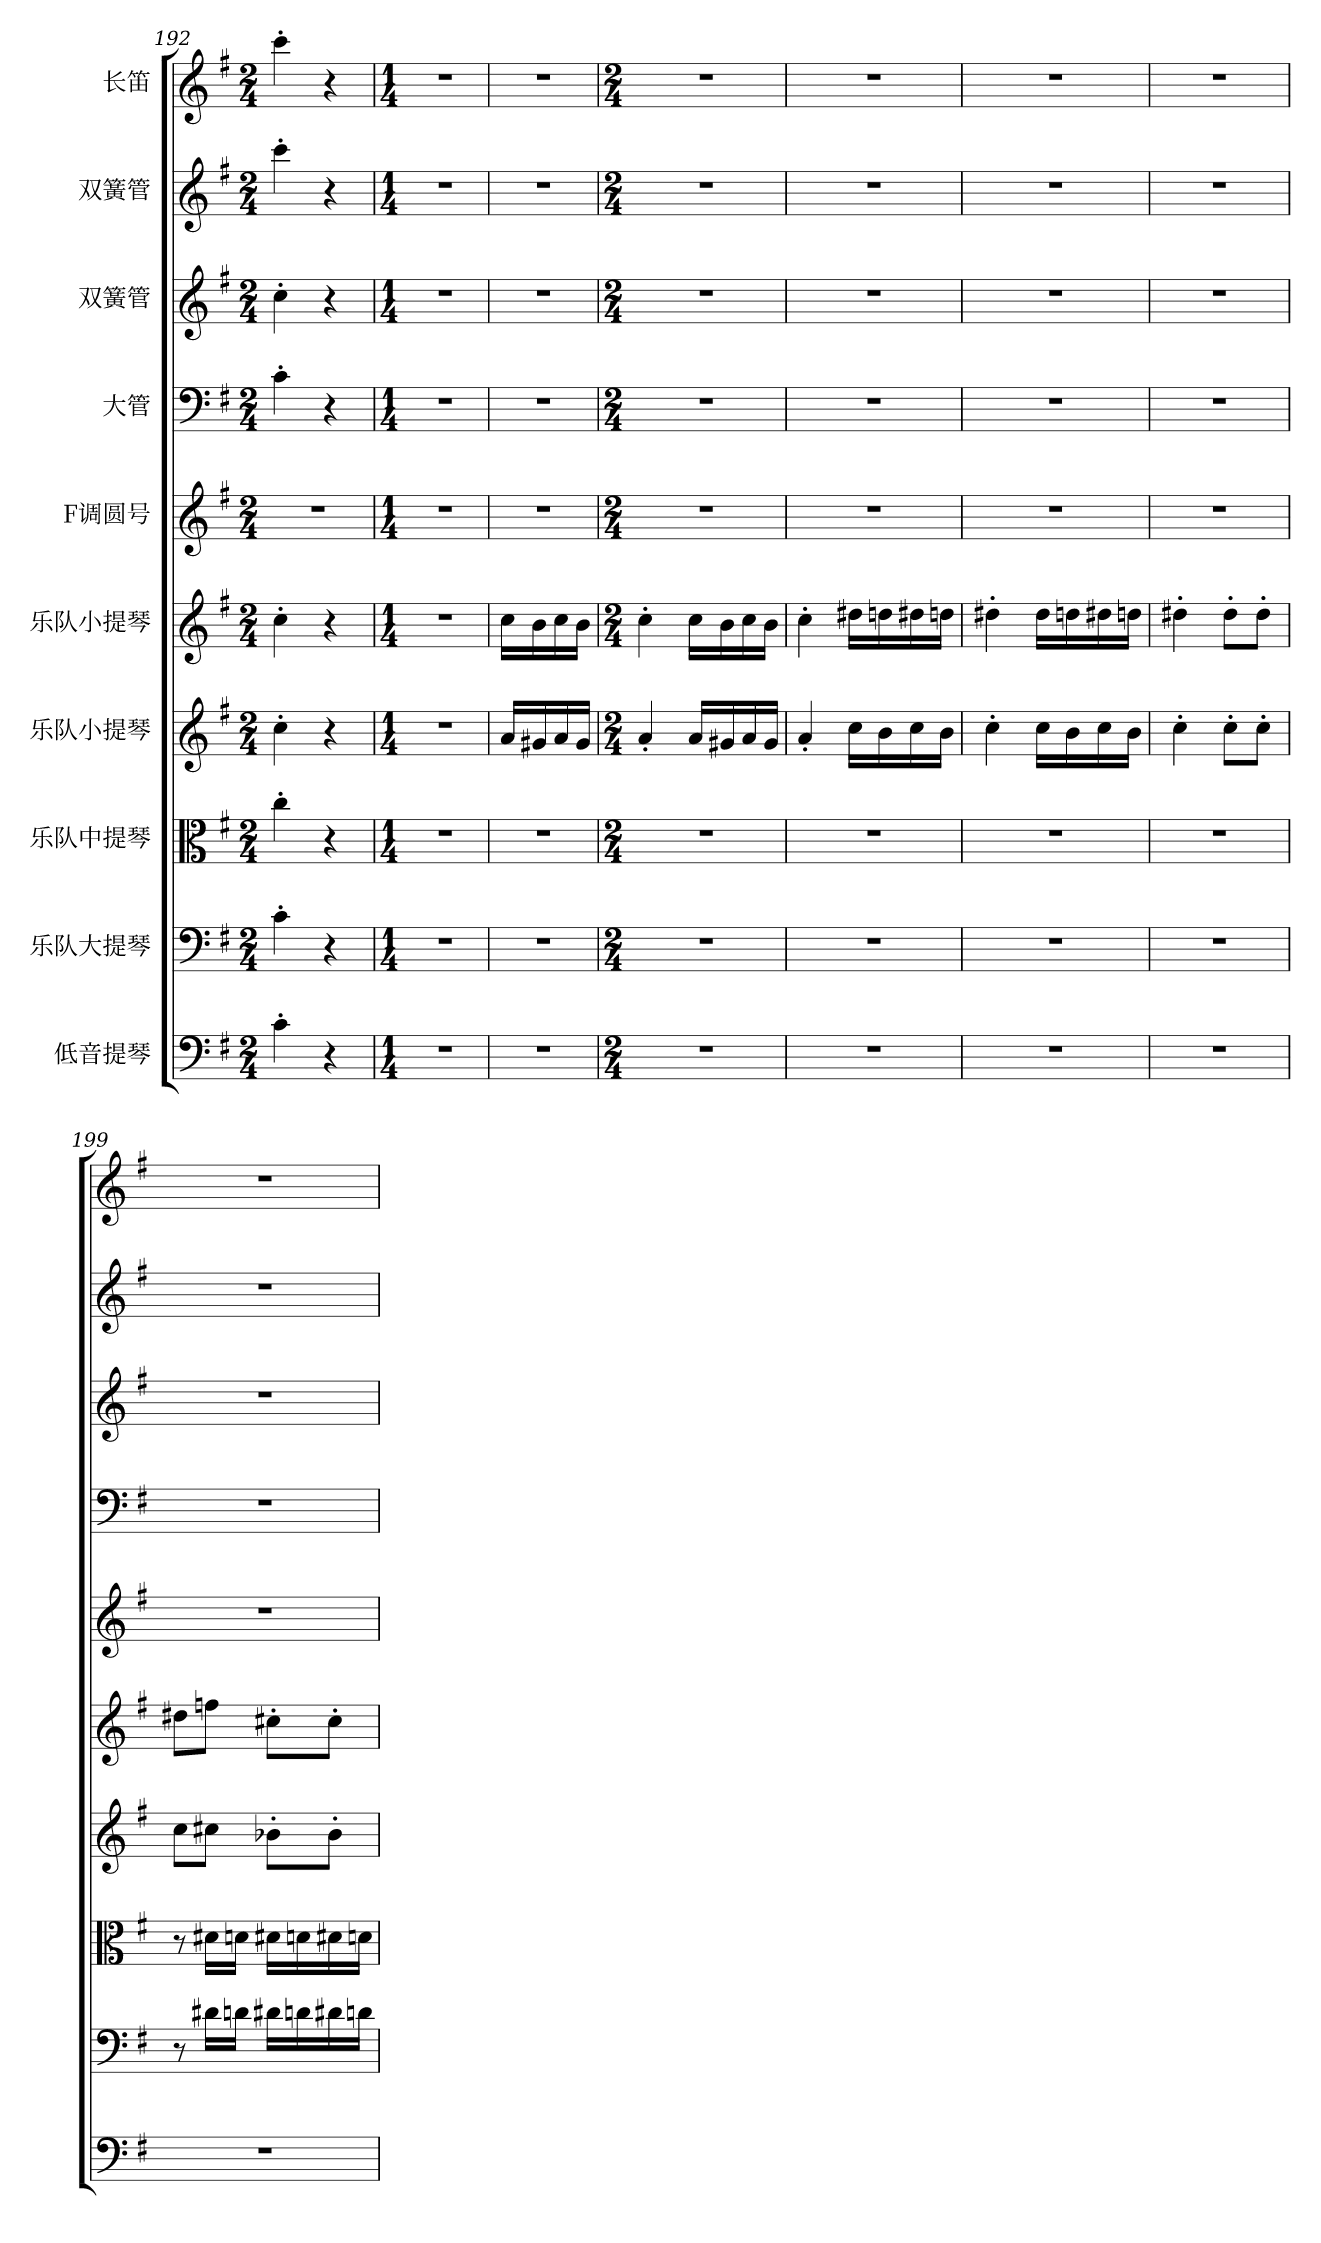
**kern	**kern	**kern	**kern	**kern	**kern	**kern	**kern	**kern	**kern
*part10	*part9	*part8	*part7	*part6	*part5	*part4	*part3	*part2	*part1
*staff10	*staff9	*staff8	*staff7	*staff6	*staff5	*staff4	*staff3	*staff2	*staff1
*I"低音提琴	*I"乐队大提琴	*I"乐队中提琴	*I"乐队小提琴	*I"乐队小提琴	*I"F调圆号	*I"大管	*I"双簧管	*I"双簧管	*I"长笛
!!LO:PB:g=z
*clefF4	*clefF4	*clefC3	*clefG2	*clefG2	*clefG2	*clefF4	*clefG2	*clefG2	*clefG2
*ITrd7c12	*	*	*	*	*ITrd4c7	*	*	*	*
*k[f#]	*k[f#]	*k[f#]	*k[f#]	*k[f#]	*k[]	*k[f#]	*k[f#]	*k[f#]	*k[f#]
*M2/4	*M2/4	*M2/4	*M2/4	*M2/4	*M2/4	*M2/4	*M2/4	*M2/4	*M2/4
=192	=192	=192	=192	=192	=192	=192	=192	=192	=192
4C'\	4c'\	4cc'\	4cc'\	4cc'\	2r	4c'\	4cc'\	4ccc'\	4ccc'\
4r	4r	4r	4r	4r	.	4r	4r	4r	4r
=193	=193	=193	=193	=193	=193	=193	=193	=193	=193
*M1/4	*M1/4	*M1/4	*M1/4	*M1/4	*M1/4	*M1/4	*M1/4	*M1/4	*M1/4
4r	4r	4r	4r	4r	4r	4r	4r	4r	4r
=194	=194	=194	=194	=194	=194	=194	=194	=194	=194
4r	4r	4r	16a/LL	16cc\LL	4r	4r	4r	4r	4r
.	.	.	16g#X/	16b\	.	.	.	.	.
.	.	.	16a/	16cc\	.	.	.	.	.
.	.	.	16g#/JJ	16b\JJ	.	.	.	.	.
=195	=195	=195	=195	=195	=195	=195	=195	=195	=195
*M2/4	*M2/4	*M2/4	*M2/4	*M2/4	*M2/4	*M2/4	*M2/4	*M2/4	*M2/4
2r	2r	2r	4a'/	4cc'\	2r	2r	2r	2r	2r
.	.	.	16a/LL	16cc\LL	.	.	.	.	.
.	.	.	16g#X/	16b\	.	.	.	.	.
.	.	.	16a/	16cc\	.	.	.	.	.
.	.	.	16g#/JJ	16b\JJ	.	.	.	.	.
=196	=196	=196	=196	=196	=196	=196	=196	=196	=196
2r	2r	2r	4a'/	4cc'\	2r	2r	2r	2r	2r
.	.	.	16cc\LL	16dd#X\LL	.	.	.	.	.
.	.	.	16b\	16ddn\	.	.	.	.	.
.	.	.	16cc\	16dd#X\	.	.	.	.	.
.	.	.	16b\JJ	16ddn\JJ	.	.	.	.	.
=197	=197	=197	=197	=197	=197	=197	=197	=197	=197
2r	2r	2r	4cc'\	4dd#X'\	2r	2r	2r	2r	2r
.	.	.	16cc\LL	16dd#\LL	.	.	.	.	.
.	.	.	16b\	16ddn\	.	.	.	.	.
.	.	.	16cc\	16dd#X\	.	.	.	.	.
.	.	.	16b\JJ	16ddn\JJ	.	.	.	.	.
=198	=198	=198	=198	=198	=198	=198	=198	=198	=198
2r	2r	2r	4cc'\	4dd#X'\	2r	2r	2r	2r	2r
.	.	.	8cc'\L	8dd#'\L	.	.	.	.	.
.	.	.	8cc'\J	8dd#'\J	.	.	.	.	.
!!LO:PB:g=z
=199	=199	=199	=199	=199	=199	=199	=199	=199	=199
2r	8r	8r	8cc\L	8dd#X\L	2r	2r	2r	2r	2r
.	16d#X\LL	16d#X\LL	8cc#X\J	8ffn\J	.	.	.	.	.
.	16dn\JJ	16dn\JJ	.	.	.	.	.	.	.
.	16d#X\LL	16d#X\LL	8b-X'\L	8cc#X'\L	.	.	.	.	.
.	16dn\	16dn\	.	.	.	.	.	.	.
.	16d#X\	16d#X\	8b-'\J	8cc#'\J	.	.	.	.	.
.	16dn\JJ	16dn\JJ	.	.	.	.	.	.	.
=	=	=	=	=	=	=	=	=	=
*-	*-	*-	*-	*-	*-	*-	*-	*-	*-
